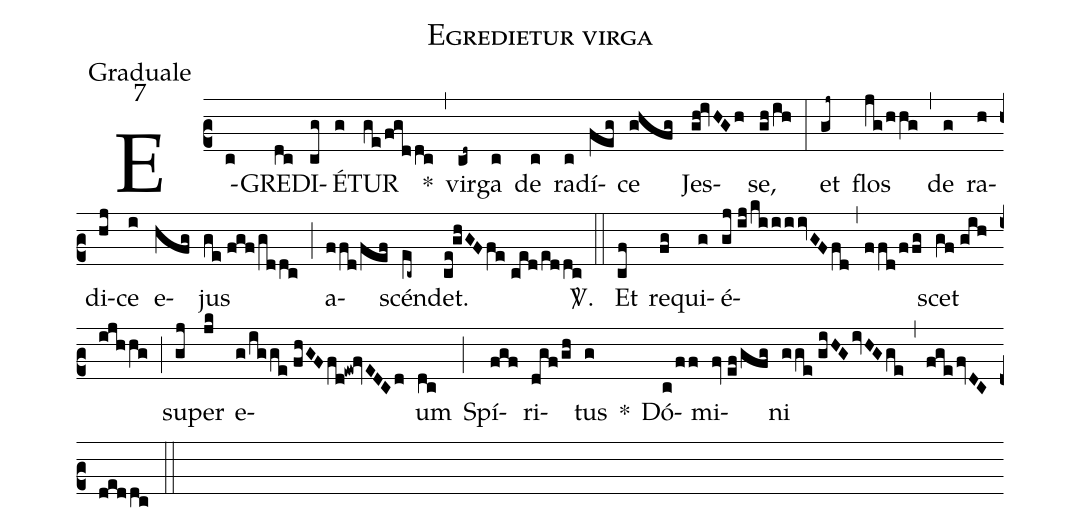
name:Egredietur virga;
office-part:Graduale;
mode:7;
%%
(c2) E(c)GRE(dc)DI(cg)É(g)TUR(ge/fgddc) *(,) vir(cd~)ga(c) de(c) ra(c)dí(feg)ce(ghfg) Jes(gh!ivHGh)se,(gh/ih) (:) et(gj~) flos(jg/hhg) (,) de(g) ra(h)di(hj)ce(i) e(hfg)jus(ge//fgf/gddc) (;) a(ffd/fef)scén(ec~)det.(ce!ghGFfe//ced/eddc) <sp>V/</sp>.(::) Et(cf) re(fg)qui(g)é(gj//ij/kiiiivGFfd,ffd/ffg)scet(gf//gih/ijhhg) (;) su(gj)per(jk) e(g/igge//fhGFfd!ew!fvEDCd)um(dc) (;) Spí(fgf)ri(dgf/gh)tus(g) *() Dó(c/ff)mi(fv//ef/gfg)ni(gge//giHG/ivHGge) (,) (fge/fvDCdeddc) (::)
